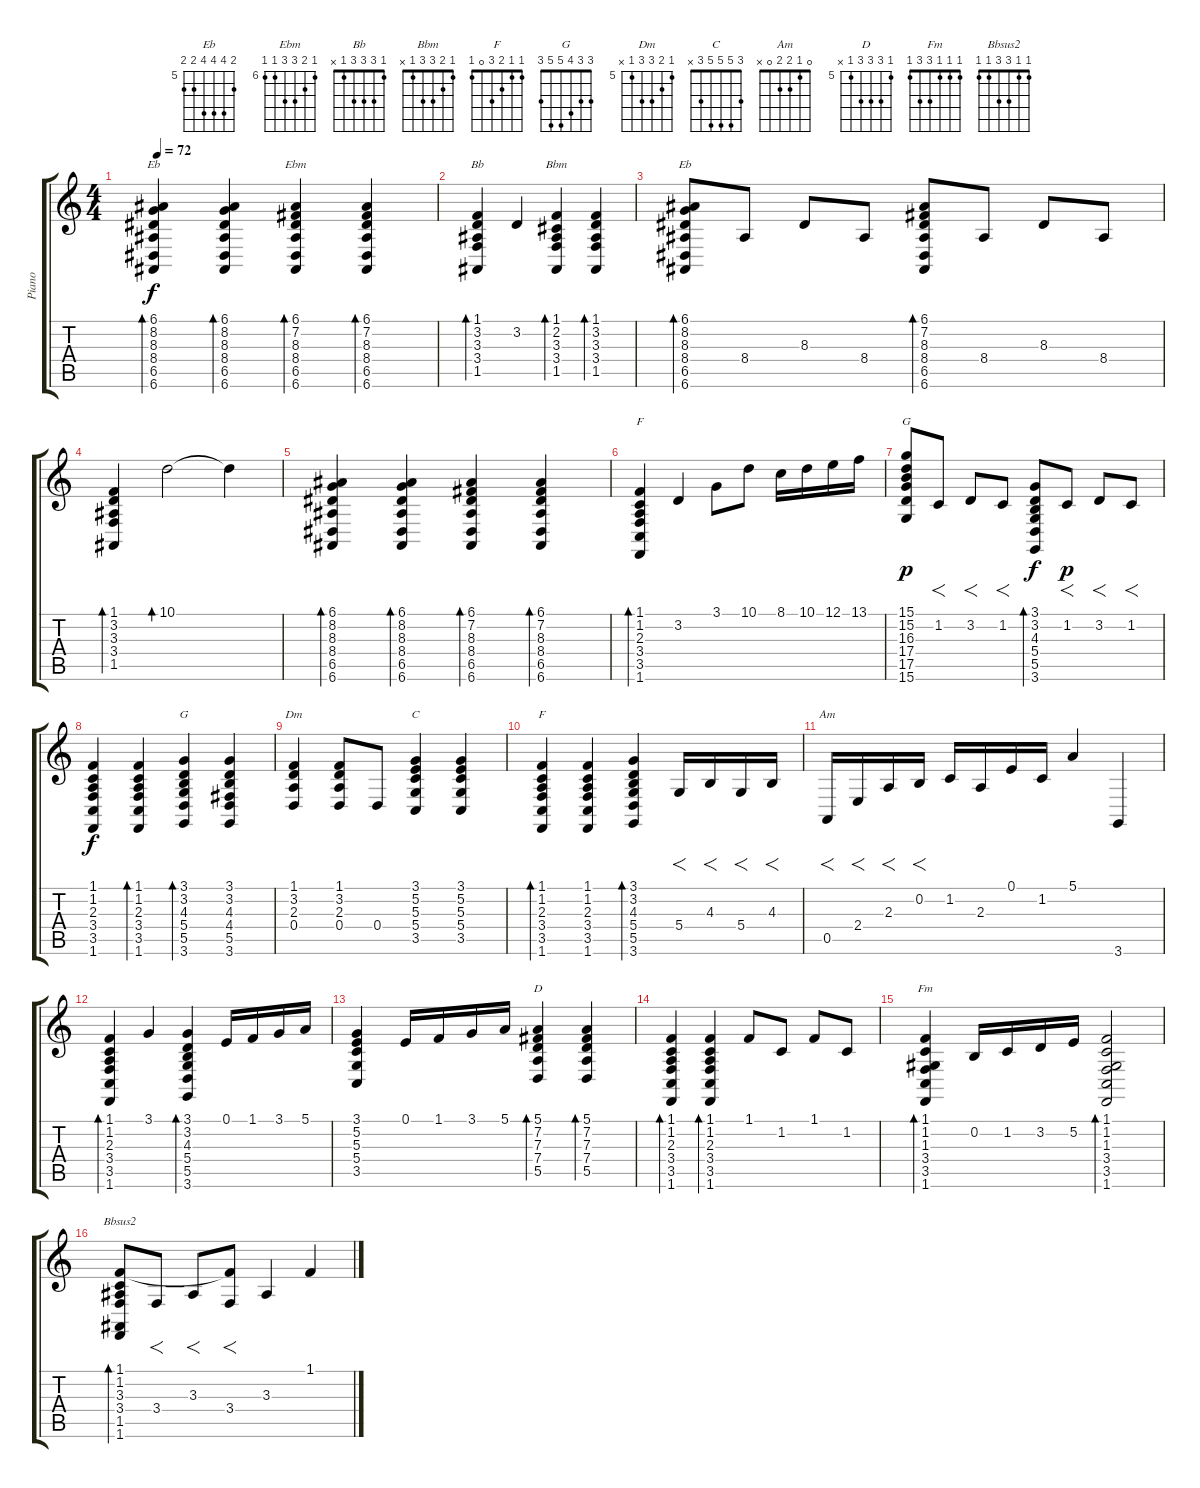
\track ("Piano" "Piano") {instrument acousticgrandpiano}
\staff {score tabs}
\tuning (E4 B3 G3 D3 A2 E2) {hide}
\chord ("Eb" 6 8 8 8 6 6) {firstfret 6}
\chord ("Ebm" 6 7 8 8 6 6) {firstfret 6}
\chord ("Bb" 1 3 3 3 1 x)
\chord ("Bbm" 1 2 3 3 1 x)
\chord ("Eb" 6 8 8 8 6 6) {firstfret 5}
\chord ("F" 1 1 2 3 3 1)
\chord ("G" 15 15 16 17 17 15) {firstfret 15}
\chord ("G" 3 3 4 5 5 3)
\chord ("Dm" 5 6 7 7 5 x) {firstfret 5}
\chord ("C" 3 5 5 5 3 x)
\chord ("F" 1 1 2 3 0 1)
\chord ("Am" 0 1 2 2 0 x)
\chord ("D" 5 7 7 7 5 x) {firstfret 5}
\chord ("Fm" 1 1 1 3 3 1)
\chord ("Bbsus2" 1 1 3 3 1 1)
\ts (4 4)
\tempo 72
\clef g2
\ks c
(6.1 8.2 8.3 8.4 6.5 6.6).4{bd 60 ch "Eb" dy f} (6.1 8.2 8.3 8.4 6.5 6.6).4{bd 60} (6.1 7.2 8.3 8.4 6.5 6.6).4{bd 240 ch "Ebm"} (6.1 7.2 8.3 8.4 6.5 6.6).4{bd 240} |
(1.1 3.2 3.3 3.4 1.5).4{bd 240 ch "Bb"} 3.2.4 (1.1 2.2 3.3 3.4 1.5).4{bd 240 ch "Bbm"} (1.1 3.2 3.3 3.4 1.5).4{bd 240} |
(6.1 8.2 8.3 8.4 6.5 6.6).8{bd 240 ch "Eb"} 8.4.8 8.3.8 8.4.8 (6.1 7.2 8.3 8.4 6.5 6.6).8{bd 240} 8.4.8 8.3.8 8.4.8 |
(1.1 3.2 3.3 3.4 1.5).4{bd 120} 10.1.2{bd 60} 10.1{t}.4 |
(6.1 8.2 8.3 8.4 6.5 6.6).4{bd 60} (6.1 8.2 8.3 8.4 6.5 6.6).4{bd 60} (6.1 7.2 8.3 8.4 6.5 6.6).4{bd 60} (6.1 7.2 8.3 8.4 6.5 6.6).4{bd 60} |
(1.1 1.2 2.3 3.4 3.5 1.6).4{bd 60 ch "F"} 3.2.4 3.1.8 10.1.8 8.1.16 10.1.16 12.1.16 13.1.16 |
(15.1 15.2 16.3 17.4 17.5 15.6).8{ch "G" dy p} 1.2.8{f} 3.2.8{f} 1.2.8{f} (3.1 3.2 4.3 5.4 5.5 3.6).8{bd 30 dy f} 1.2.8{f dy p} 3.2.8{f} 1.2.8{f} |
(1.1 1.2 2.3 3.4 3.5 1.6).4{dy f} (1.1 1.2 2.3 3.4 3.5 1.6).4{bd 120} (3.1 3.2 4.3 5.4 5.5 3.6).4{bd 120 ch "G"} (3.1 3.2 4.3 4.4 5.5 3.6).4 |
(1.1 3.2 2.3 0.4).4{ch "Dm"} (1.1 3.2 2.3 0.4).8 0.4.8 (3.1 5.2 5.3 5.4 3.5).4{ch "C"} (3.1 5.2 5.3 5.4 3.5).4 |
(1.1 1.2 2.3 3.4 3.5 1.6).4{bd 120 ch "F"} (1.1 1.2 2.3 3.4 3.5 1.6).4 (3.1 3.2 4.3 5.4 5.5 3.6).4{bd 60} 5.4.16{f} 4.3.16{f} 5.4.16{f} 4.3.16{f} |
0.5.16{f ch "Am"} 2.4.16{f} 2.3.16{f} 0.2.16{f} 1.2.16 2.3.16 0.1.16 1.2.16 5.1.4 3.6.4 |
(1.1 1.2 2.3 3.4 3.5 1.6).4{bd 120} 3.1.4 (3.1 3.2 4.3 5.4 5.5 3.6).4{bd 120} 0.1.16 1.1.16 3.1.16 5.1.16 |
(3.1 5.2 5.3 5.4 3.5).4 0.1.16 1.1.16 3.1.16 5.1.16 (5.1 7.2 7.3 7.4 5.5).4{bd 120 ch "D"} (5.1 7.2 7.3 7.4 5.5).4{bd 60} |
(1.1 1.2 2.3 3.4 3.5 1.6).4{bd 120} (1.1 1.2 2.3 3.4 3.5 1.6).4{bd 120} 1.1.8 1.2.8 1.1.8 1.2.8 |
(1.1 1.2 1.3 3.4 3.5 1.6).4{bd 120 ch "Fm"} 0.2.16 1.2.16 3.2.16 5.2.16 (1.1 1.2 1.3 3.4 3.5 1.6).2{bd 120} |
(1.1 1.2 3.3 3.4 1.5 1.6).8{bd 480 ch "Bbsus2"} 3.4.8{f} 3.3.8{f} (1.1{t} 3.4).8{f} 3.3.4 1.1.4
